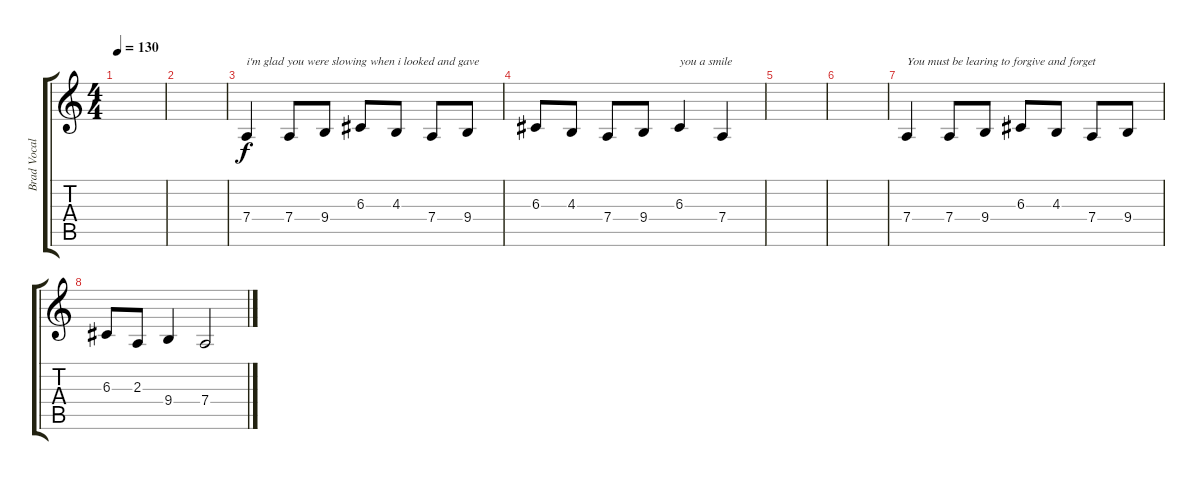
\track ("Brad Vocals" "Brad Vocal") {instrument altosax}
\staff {score tabs}
\tuning (E4 B3 G3 D3 A2 E2) {hide}
\ts (4 4)
\tempo 130
\clef g2
\ks c
|
|
7.4.4{txt "i'm glad you were slowing when i looked and gave"} 7.4.8 9.4.8 6.3.8 4.3.8 7.4.8 9.4.8 |
6.3.8 4.3.8 7.4.8 9.4.8 6.3.4{txt "you a smile"} 7.4.4 |
|
|
7.4.4{txt "You must be learing to forgive and forget"} 7.4.8 9.4.8 6.3.8 4.3.8 7.4.8 9.4.8 |
6.3.8 2.3.8 9.4.4 7.4.2
